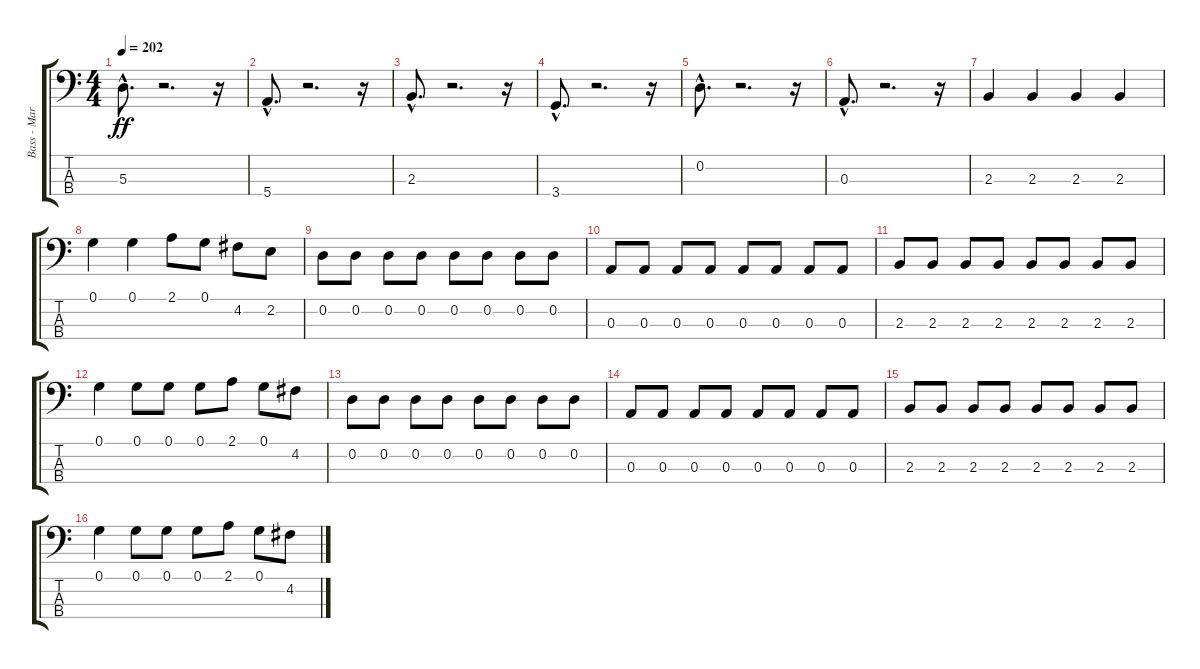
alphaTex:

\track ("Bass - Mark" "Bass - Mar") {instrument electricbassfinger}
\staff {score tabs}
\tuning (G2 D2 A1 E1) {hide}
\ts (4 4)
\tempo 202
\clef f4
\ks c
5.3{hac}.8{d dy ff} r.2{d} r.16 |
5.4{hac}.8{d} r.2{d} r.16 |
2.3{hac}.8{d} r.2{d} r.16 |
3.4{hac}.8{d} r.2{d} r.16 |
0.2{hac}.8{d} r.2{d} r.16 |
0.3{hac}.8{d} r.2{d} r.16 |
2.3.4 2.3.4 2.3.4 2.3.4 |
0.1.4 0.1.4 2.1.8 0.1.8 4.2.8 2.2.8 |
0.2.8 0.2.8 0.2.8 0.2.8 0.2.8 0.2.8 0.2.8 0.2.8 |
0.3.8 0.3.8 0.3.8 0.3.8 0.3.8 0.3.8 0.3.8 0.3.8 |
2.3.8 2.3.8 2.3.8 2.3.8 2.3.8 2.3.8 2.3.8 2.3.8 |
0.1.4 0.1.8 0.1.8 0.1.8 2.1.8 0.1.8 4.2.8 |
0.2.8 0.2.8 0.2.8 0.2.8 0.2.8 0.2.8 0.2.8 0.2.8 |
0.3.8 0.3.8 0.3.8 0.3.8 0.3.8 0.3.8 0.3.8 0.3.8 |
2.3.8 2.3.8 2.3.8 2.3.8 2.3.8 2.3.8 2.3.8 2.3.8 |
0.1.4 0.1.8 0.1.8 0.1.8 2.1.8 0.1.8 4.2.8
